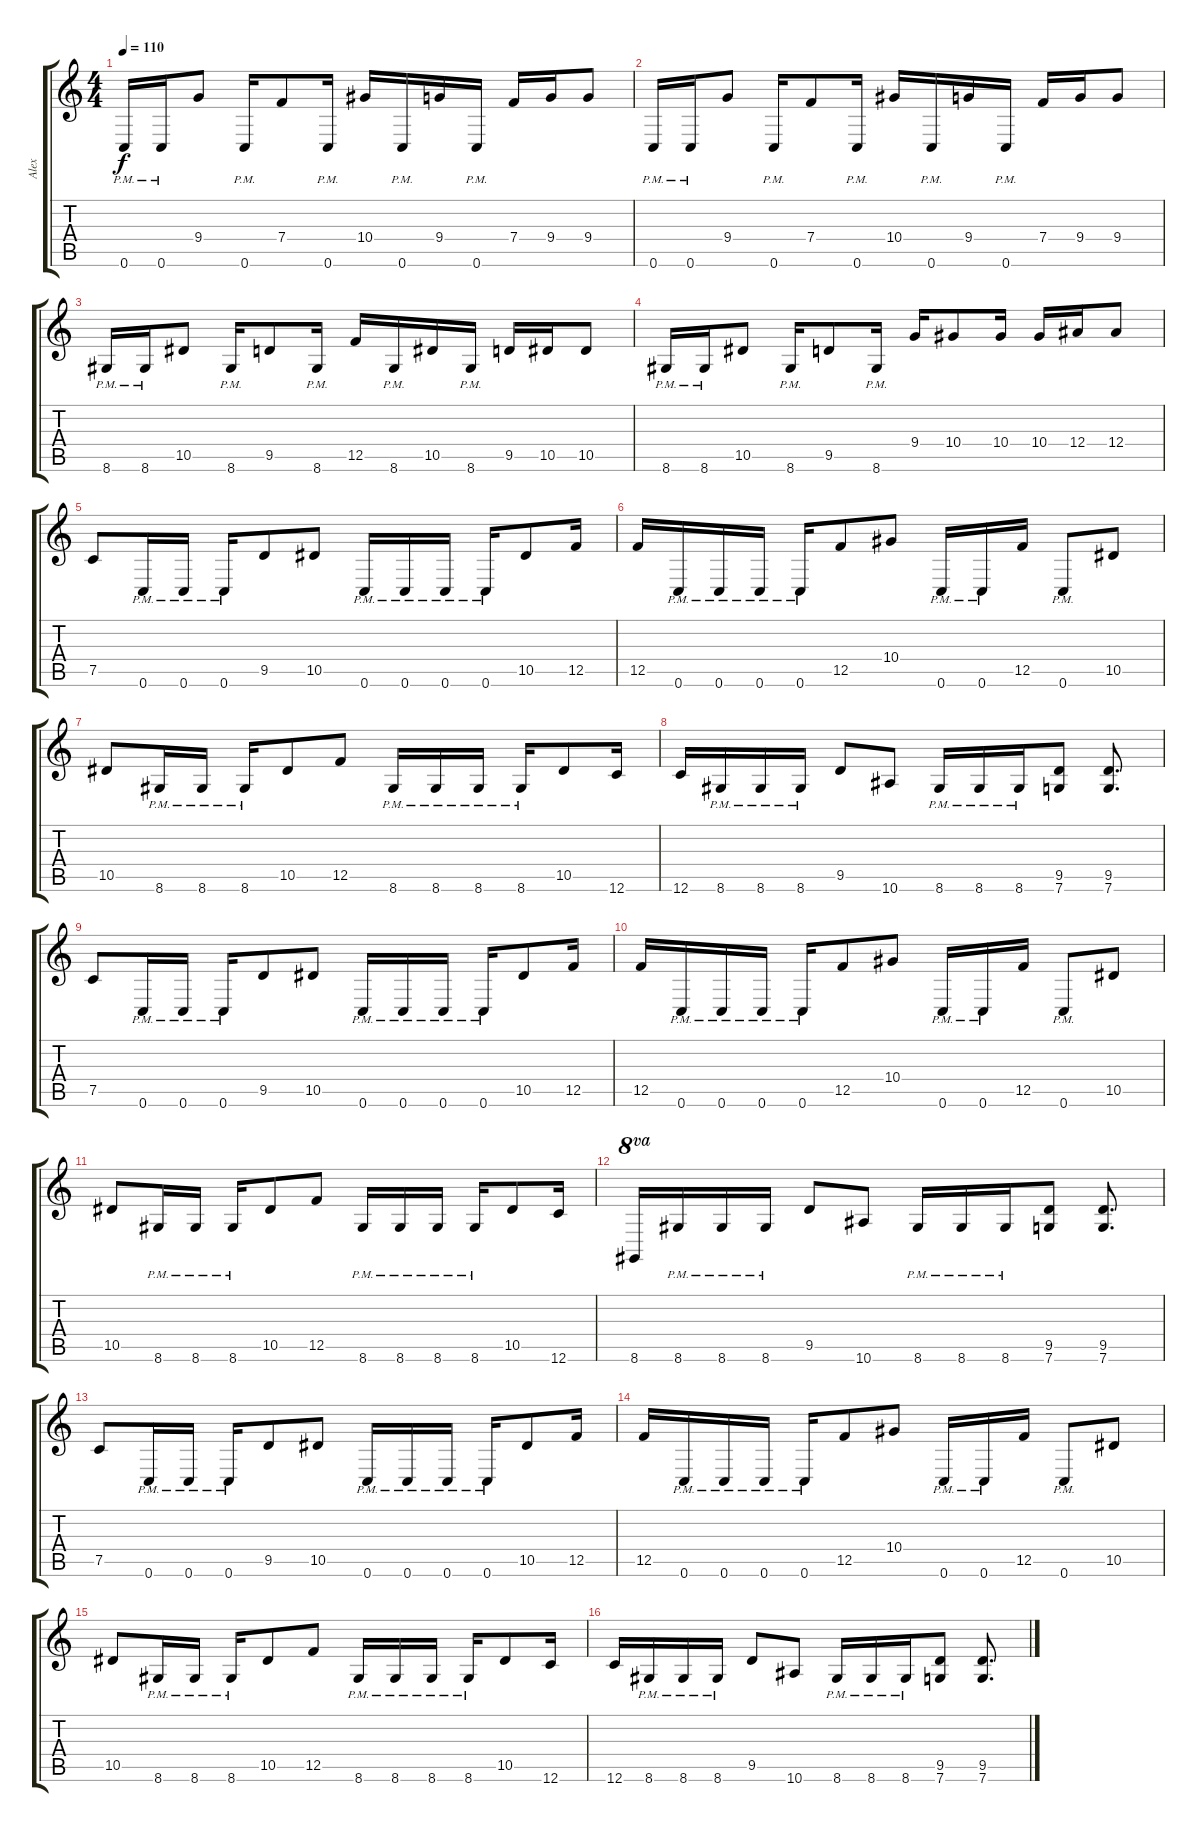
\track ("Alex" "Alex") {instrument distortionguitar}
\staff {score tabs}
\tuning (C4 G3 Eb3 Bb2 F2 C2) {hide}
\ts (4 4)
\tempo 110
\clef g2
\ks c
0.6{pm}.16{dy f} 0.6{pm}.16 9.4.8 0.6{pm}.16 7.4.8 0.6{pm}.16 10.4.16 0.6{pm}.16 9.4.16 0.6{pm}.16 7.4.16 9.4.16 9.4.8 |
0.6{pm}.16 0.6{pm}.16 9.4.8 0.6{pm}.16 7.4.8 0.6{pm}.16 10.4.16 0.6{pm}.16 9.4.16 0.6{pm}.16 7.4.16 9.4.16 9.4.8 |
8.6{pm}.16 8.6{pm}.16 10.5.8 8.6{pm}.16 9.5.8 8.6{pm}.16 12.5.16 8.6{pm}.16 10.5.16 8.6{pm}.16 9.5.16 10.5.16 10.5.8 |
8.6{pm}.16 8.6{pm}.16 10.5.8 8.6{pm}.16 9.5.8 8.6{pm}.16 9.4.16 10.4.8 10.4.16 10.4.16 12.4.16 12.4.8 |
7.5.8 0.6{pm}.16 0.6{pm}.16 0.6{pm}.16 9.5.8 10.5.8 0.6{pm}.16 0.6{pm}.16 0.6{pm}.16 0.6{pm}.16 10.5.8 12.5.16 |
12.5.16 0.6{pm}.16 0.6{pm}.16 0.6{pm}.16 0.6{pm}.16 12.5.8 10.4.8 0.6{pm}.16 0.6{pm}.16 12.5.16 0.6{pm}.8 10.5.8 |
10.5.8 8.6{pm}.16 8.6{pm}.16 8.6{pm}.16 10.5.8 12.5.8 8.6{pm}.16 8.6{pm}.16 8.6{pm}.16 8.6{pm}.16 10.5.8 12.6.16 |
12.6.16 8.6{pm}.16 8.6{pm}.16 8.6{pm}.16 9.5.8 10.6.8 8.6{pm}.16 8.6{pm}.16 8.6{pm}.16 (9.5 7.6).8 (9.5 7.6).8{d} |
7.5.8 0.6{pm}.16 0.6{pm}.16 0.6{pm}.16 9.5.8 10.5.8 0.6{pm}.16 0.6{pm}.16 0.6{pm}.16 0.6{pm}.16 10.5.8 12.5.16 |
12.5.16 0.6{pm}.16 0.6{pm}.16 0.6{pm}.16 0.6{pm}.16 12.5.8 10.4.8 0.6{pm}.16 0.6{pm}.16 12.5.16 0.6{pm}.8 10.5.8 |
10.5.8 8.6{pm}.16 8.6{pm}.16 8.6{pm}.16 10.5.8 12.5.8 8.6{pm}.16 8.6{pm}.16 8.6{pm}.16 8.6{pm}.16 10.5.8 12.6.16 |
8.6.16{ot 8va} 8.6{pm}.16 8.6{pm}.16 8.6{pm}.16 9.5.8 10.6.8 8.6{pm}.16 8.6{pm}.16 8.6{pm}.16 (9.5 7.6).8 (9.5 7.6).8{d} |
7.5.8 0.6{pm}.16 0.6{pm}.16 0.6{pm}.16 9.5.8 10.5.8 0.6{pm}.16 0.6{pm}.16 0.6{pm}.16 0.6{pm}.16 10.5.8 12.5.16 |
12.5.16 0.6{pm}.16 0.6{pm}.16 0.6{pm}.16 0.6{pm}.16 12.5.8 10.4.8 0.6{pm}.16 0.6{pm}.16 12.5.16 0.6{pm}.8 10.5.8 |
10.5.8 8.6{pm}.16 8.6{pm}.16 8.6{pm}.16 10.5.8 12.5.8 8.6{pm}.16 8.6{pm}.16 8.6{pm}.16 8.6{pm}.16 10.5.8 12.6.16 |
12.6.16 8.6{pm}.16 8.6{pm}.16 8.6{pm}.16 9.5.8 10.6.8 8.6{pm}.16 8.6{pm}.16 8.6{pm}.16 (9.5 7.6).8 (9.5 7.6).8{d}
